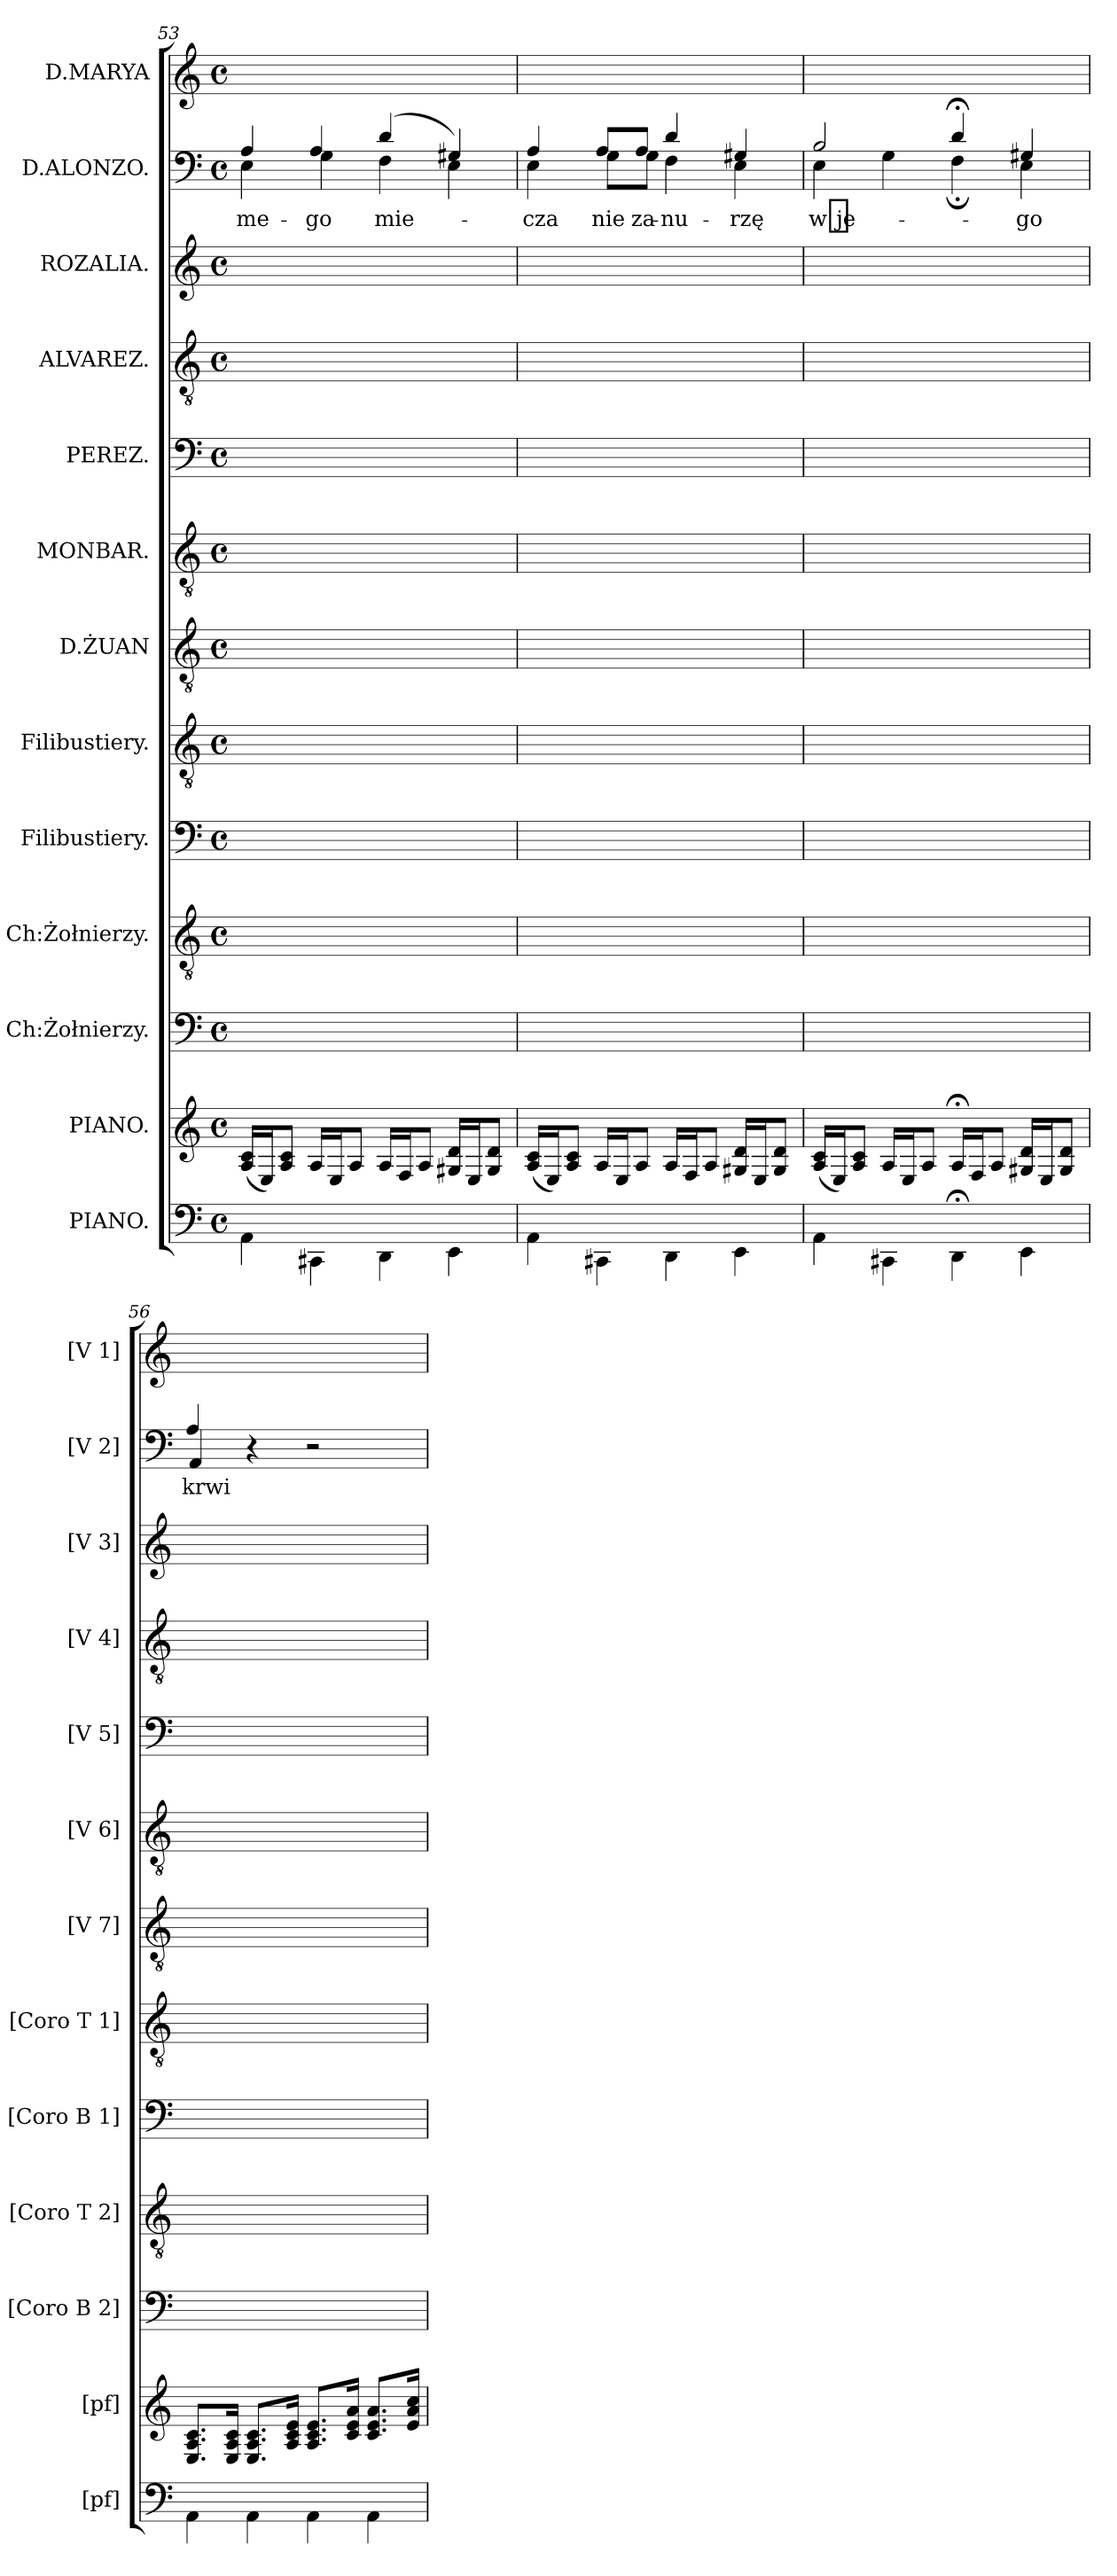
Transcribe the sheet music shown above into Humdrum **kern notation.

**kern	**kern	**kern	**kern	**kern	**kern	**kern	**kern	**kern	**kern	**kern	**kern	**text	**kern
*part13	*part12	*part11	*part10	*part9	*part8	*part7	*part6	*part5	*part4	*part3	*part2	*part2	*part1
*staff13	*staff12	*staff11	*staff10	*staff9	*staff8	*staff7	*staff6	*staff5	*staff4	*staff3	*staff2	*staff2	*staff1
*I"PIANO.	*I"PIANO.	*I"Ch:Żołnierzy.	*I"Ch:Żołnierzy.	*I"Filibustiery.	*I"Filibustiery.	*I"D.ŻUAN	*I"MONBAR.	*I"PEREZ.	*I"ALVAREZ.	*I"ROZALIA.	*I"D.ALONZO.	*	*I"D.MARYA
*I'[pf]	*I'[pf]	*I'[Coro B 2]	*I'[Coro T 2]	*I'[Coro B 1]	*I'[Coro T 1]	*I'[V 7]	*I'[V 6]	*I'[V 5]	*I'[V 4]	*I'[V 3]	*I'[V 2]	*	*I'[V 1]
*clefF4	*clefG2	*clefF4	*clefGv2	*clefF4	*clefGv2	*clefGv2	*clefGv2	*clefF4	*clefGv2	*clefG2	*clefF4	*	*clefG2
*k[]	*k[]	*k[]	*k[]	*k[]	*k[]	*k[]	*k[]	*k[]	*k[]	*k[]	*k[]	*	*k[]
*M4/4	*M4/4	*M4/4	*M4/4	*M4/4	*M4/4	*M4/4	*M4/4	*M4/4	*M4/4	*M4/4	*M4/4	*	*M4/4
*met(c)	*met(c)	*met(c)	*met(c)	*met(c)	*met(c)	*met(c)	*met(c)	*met(c)	*met(c)	*met(c)	*met(c)	*	*met(c)
=53	=53	=53	=53	=53	=53	=53	=53	=53	=53	=53	=53	=53	=53
*	*	*	*	*	*	*	*	*	*	*	*^	*	*
4AA\	(<16A/ 16c/LL	1ryy	1ryy	1ryy	1ryy	1ryy	1ryy	1ryy	1ryy	1ryy	4A!/	4E\	me-	1ryy
.	16E/J)	.	.	.	.	.	.	.	.	.	.	.	.	.
.	8A/ 8c/J	.	.	.	.	.	.	.	.	.	.	.	.	.
4CC#X\	16A/LL	.	.	.	.	.	.	.	.	.	4A!/	4G\	-go	.
.	16E/J	.	.	.	.	.	.	.	.	.	.	.	.	.
.	8A/J	.	.	.	.	.	.	.	.	.	.	.	.	.
4DD\	16A/LL	.	.	.	.	.	.	.	.	.	(4d!/	4F\	mie-	.
.	16F/J	.	.	.	.	.	.	.	.	.	.	.	.	.
.	8A/J	.	.	.	.	.	.	.	.	.	.	.	.	.
4EE\	16G#X/ 16d/LL	.	.	.	.	.	.	.	.	.	4G#X!/)	4E\	.	.
.	16E/J	.	.	.	.	.	.	.	.	.	.	.	.	.
.	8G#/ 8d/J	.	.	.	.	.	.	.	.	.	.	.	.	.
=54	=54	=54	=54	=54	=54	=54	=54	=54	=54	=54	=54	=54	=54	=54
4AA\	(<16A/ 16c/LL	1ryy	1ryy	1ryy	1ryy	1ryy	1ryy	1ryy	1ryy	1ryy	4A!/	4E\	-cza	1ryy
.	16E/J)	.	.	.	.	.	.	.	.	.	.	.	.	.
.	8A/ 8c/J	.	.	.	.	.	.	.	.	.	.	.	.	.
4CC#X\	16A/LL	.	.	.	.	.	.	.	.	.	8A!/L	8G\L	nie	.
.	16E/J	.	.	.	.	.	.	.	.	.	.	.	.	.
.	8A/J	.	.	.	.	.	.	.	.	.	8A!/J	8G\J	za-	.
4DD\	16A/LL	.	.	.	.	.	.	.	.	.	4d!/	4F\	-nu-	.
.	16F/J	.	.	.	.	.	.	.	.	.	.	.	.	.
.	8A/J	.	.	.	.	.	.	.	.	.	.	.	.	.
4EE\	16G#X/ 16d/LL	.	.	.	.	.	.	.	.	.	4G#X!/	4E\	-rzę	.
.	16E/J	.	.	.	.	.	.	.	.	.	.	.	.	.
.	8G#/ 8d/J	.	.	.	.	.	.	.	.	.	.	.	.	.
=55	=55	=55	=55	=55	=55	=55	=55	=55	=55	=55	=55	=55	=55	=55
4AA\	(<16A/ 16c/LL	1ryy	1ryy	1ryy	1ryy	1ryy	1ryy	1ryy	1ryy	1ryy	2B!/	4E\	w je-	1ryy
.	16E/J)	.	.	.	.	.	.	.	.	.	.	.	.	.
.	8A/ 8c/J	.	.	.	.	.	.	.	.	.	.	.	.	.
4CC#X\	16A/LL	.	.	.	.	.	.	.	.	.	.	4G\	.	.
.	16E/J	.	.	.	.	.	.	.	.	.	.	.	.	.
.	8A/J	.	.	.	.	.	.	.	.	.	.	.	.	.
4DD;\	16A;</LL	.	.	.	.	.	.	.	.	.	4d;<!/	4F;<\	.	.
.	16F/J	.	.	.	.	.	.	.	.	.	.	.	.	.
.	8A/J	.	.	.	.	.	.	.	.	.	.	.	.	.
4EE\	16G#X/ 16d/LL	.	.	.	.	.	.	.	.	.	4G#X!/	4E\	go	.
.	16E/J	.	.	.	.	.	.	.	.	.	.	.	.	.
.	8G#/ 8d/J	.	.	.	.	.	.	.	.	.	.	.	.	.
=56	=56	=56	=56	=56	=56	=56	=56	=56	=56	=56	=56	=56	=56	=56
4AA\	8.E/ 8.A/ 8.c/L	1ryy	1ryy	1ryy	1ryy	1ryy	1ryy	1ryy	1ryy	1ryy	4A!/	4AA/	krwi	1ryy
.	16E/ 16A/ 16c/Jk	.	.	.	.	.	.	.	.	.	.	.	.	.
4AA\	8.E/ 8.A/ 8.c/L	.	.	.	.	.	.	.	.	.	4ryy	4r	.	.
.	16A/ 16c/ 16e/Jk	.	.	.	.	.	.	.	.	.	.	.	.	.
4AA\	8.A/ 8.c/ 8.e/L	.	.	.	.	.	.	.	.	.	2ryy	2r	.	.
.	16c/ 16e/ 16a/Jk	.	.	.	.	.	.	.	.	.	.	.	.	.
4AA\	8.c/ 8.e/ 8.a/L	.	.	.	.	.	.	.	.	.	.	.	.	.
.	16e/ 16a/ 16cc/Jk	.	.	.	.	.	.	.	.	.	.	.	.	.
*	*	*	*	*	*	*	*	*	*	*	*v	*v	*	*
=	=	=	=	=	=	=	=	=	=	=	=	=	=
*-	*-	*-	*-	*-	*-	*-	*-	*-	*-	*-	*-	*-	*-
